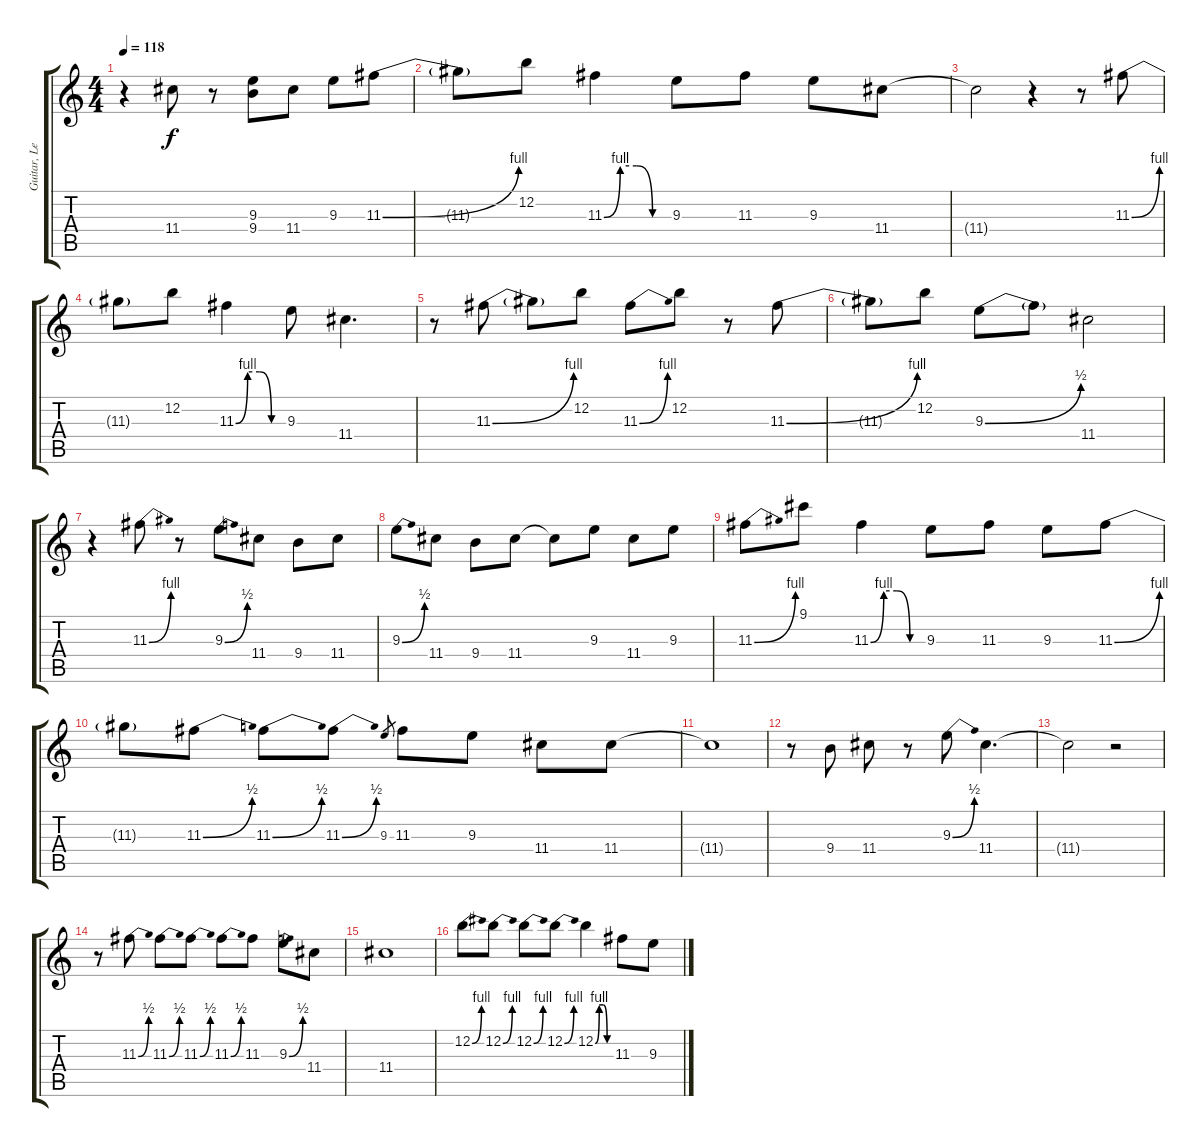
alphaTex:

\track ("Guitar, Lead" "Guitar, Le") {instrument distortionguitar}
\staff {score tabs}
\tuning (E4 B3 G3 D3 A2 E2) {hide}
\ts (4 4)
\tempo 118
\clef g2
\ks c
r.4{dy f} 11.4.8 r.8 (9.3 9.4).8 11.4.8 9.3.8 11.3{be (bend 0 0 60 4)}.8 |
11.3{t}.8 12.2.8 11.3{be (custom 0 0 15 4 30 4 45 0 60 0)}.4 9.3.8 11.3.8 9.3.8 11.4.8 |
11.4{t}.2 r.4 r.8 11.3{be (bend 0 0 60 4)}.8 |
11.3{t}.8 12.2.8 11.3{be (custom 0 0 15 4 30 4 45 0 60 0)}.4 9.3.8 11.4.4{d} |
r.8 11.3{be (bend 0 0 60 4)}.8 11.3{t}.8 12.2.8 11.3{be (bend 0 0 60 4)}.8 12.2.8 r.8 11.3{be (bend 0 0 60 4)}.8 |
11.3{t}.8 12.2.8 9.3{be (bend 0 0 60 2)}.8 9.3{t}.8 11.4.2 |
r.4 11.3{be (bend 0 0 60 4)}.8 r.8 9.3{be (bend 0 0 60 2)}.8 11.4.8 9.4.8 11.4.8 |
9.3{be (bend 0 0 60 2)}.8 11.4.8 9.4.8 11.4.8 11.4{t}.8 9.3.8 11.4.8 9.3.8 |
11.3{be (bend 0 0 60 4)}.8 9.1.8 11.3{be (custom 0 0 15 4 30 4 45 0 60 0)}.4 9.3.8 11.3.8 9.3.8 11.3{be (bend 0 0 60 4)}.8 |
11.3{t}.8 11.3{be (bend 0 0 60 2)}.8 11.3{be (bend 0 0 60 2)}.8 11.3{be (bend 0 0 60 2)}.8 9.3.8{gr} 11.3.8 9.3.8 11.4.8 11.4.8 |
11.4{t}.1 |
r.8 9.4.8 11.4.8 r.8 9.3{be (bend 0 0 60 2)}.8 11.4.4{d} |
11.4{t}.2 r.2 |
r.8 11.3{be (bend 0 0 60 2)}.8 11.3{be (bend 0 0 60 2)}.8 11.3{be (bend 0 0 60 2)}.8 11.3{be (bend 0 0 60 2)}.8 11.3.8 9.3{be (bend 0 0 60 2)}.8 11.4.8 |
11.4.1 |
12.2{be (bend 0 0 60 4)}.8 12.2{be (bend 0 0 60 4)}.8 12.2{be (bend 0 0 60 4)}.8 12.2{be (bend 0 0 60 4)}.8 12.2{be (custom 0 0 15 4 30 4 45 0 60 0)}.4 11.3.8 9.3.8
